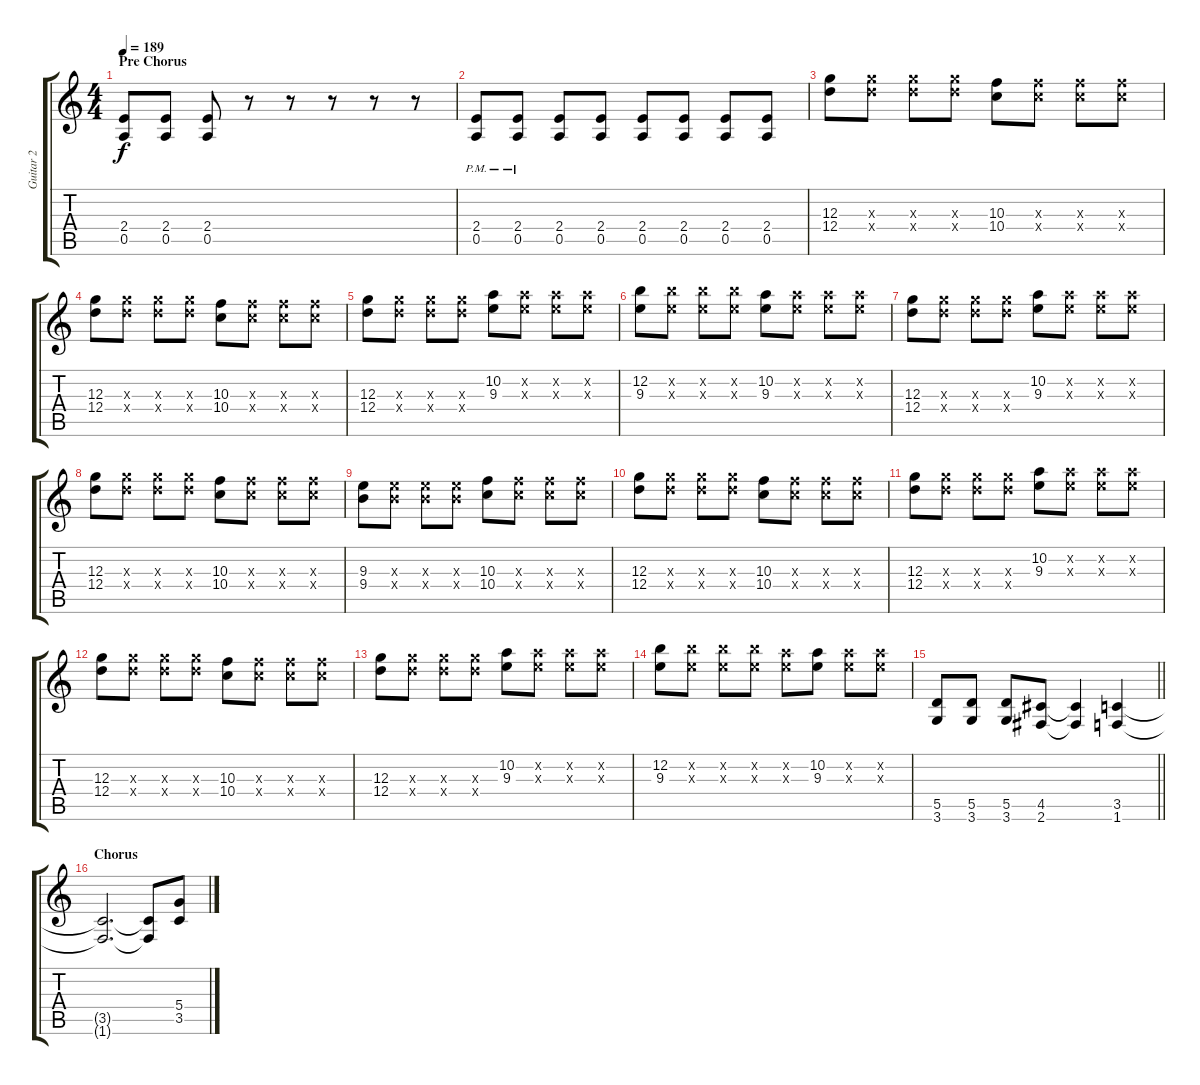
\track ("Guitar 2" "Guitar 2") {instrument overdrivenguitar}
\staff {score tabs}
\tuning (E4 B3 G3 D3 A2 E2) {hide}
\ts (4 4)
\section ("" "Pre Chorus")
\tempo 189
\clef g2
\ks c
(2.4 0.5).8{dy f instrument overdrivenguitar} (2.4 0.5).8 (2.4 0.5).8 r.8 r.8 r.8 r.8 r.8 |
(2.4{pm} 0.5{pm}).8 (2.4 0.5{pm}).8 (2.4 0.5).8 (2.4 0.5).8 (2.4 0.5).8 (2.4 0.5).8 (2.4 0.5).8 (2.4 0.5).8 |
(12.3 12.4).8 (12.3{x} 12.4{x}).8 (12.3{x} 12.4{x}).8 (12.3{x} 12.4{x}).8 (10.3 10.4).8 (10.3{x} 10.4{x}).8 (10.3{x} 10.4{x}).8 (10.3{x} 10.4{x}).8 |
(12.3 12.4).8 (12.3{x} 12.4{x}).8 (12.3{x} 12.4{x}).8 (12.3{x} 12.4{x}).8 (10.3 10.4).8 (10.3{x} 10.4{x}).8 (10.3{x} 10.4{x}).8 (10.3{x} 10.4{x}).8 |
(12.3 12.4).8 (12.3{x} 12.4{x}).8 (12.3{x} 12.4{x}).8 (12.3{x} 12.4{x}).8 (10.2 9.3).8 (10.2{x} 9.3{x}).8 (10.2{x} 9.3{x}).8 (10.2{x} 9.3{x}).8 |
(12.2 9.3).8 (12.2{x} 9.3{x}).8 (12.2{x} 9.3{x}).8 (12.2{x} 9.3{x}).8 (10.2 9.3).8 (10.2{x} 9.3{x}).8 (10.2{x} 9.3{x}).8 (10.2{x} 9.3{x}).8 |
(12.3 12.4).8 (12.3{x} 12.4{x}).8 (12.3{x} 12.4{x}).8 (12.3{x} 12.4{x}).8 (10.2 9.3).8 (10.2{x} 9.3{x}).8 (10.2{x} 9.3{x}).8 (10.2{x} 9.3{x}).8 |
(12.3 12.4).8 (12.3{x} 12.4{x}).8 (12.3{x} 12.4{x}).8 (12.3{x} 12.4{x}).8 (10.3 10.4).8 (10.3{x} 10.4{x}).8 (10.3{x} 10.4{x}).8 (10.3{x} 10.4{x}).8 |
(9.3 9.4).8 (9.3{x} 9.4{x}).8 (9.3{x} 9.4{x}).8 (9.3{x} 9.4{x}).8 (10.3 10.4).8 (10.3{x} 10.4{x}).8 (10.3{x} 10.4{x}).8 (10.3{x} 10.4{x}).8 |
(12.3 12.4).8 (12.3{x} 12.4{x}).8 (12.3{x} 12.4{x}).8 (12.3{x} 12.4{x}).8 (10.3 10.4).8 (10.3{x} 10.4{x}).8 (10.3{x} 10.4{x}).8 (10.3{x} 10.4{x}).8 |
(12.3 12.4).8 (12.3{x} 12.4{x}).8 (12.3{x} 12.4{x}).8 (12.3{x} 12.4{x}).8 (10.2 9.3).8 (10.2{x} 9.3{x}).8 (10.2{x} 9.3{x}).8 (10.2{x} 9.3{x}).8 |
(12.3 12.4).8 (12.3{x} 12.4{x}).8 (12.3{x} 12.4{x}).8 (12.3{x} 12.4{x}).8 (10.3 10.4).8 (10.3{x} 10.4{x}).8 (10.3{x} 10.4{x}).8 (10.3{x} 10.4{x}).8 |
(12.3 12.4).8 (12.3{x} 12.4{x}).8 (12.3{x} 12.4{x}).8 (12.3{x} 12.4{x}).8 (10.2 9.3).8 (10.2{x} 9.3{x}).8 (10.2{x} 9.3{x}).8 (10.2{x} 9.3{x}).8 |
(12.2 9.3).8 (12.2{x} 9.3{x}).8 (12.2{x} 9.3{x}).8 (12.2{x} 9.3{x}).8 (10.2{x} 9.3{x}).8 (10.2 9.3).8 (10.2{x} 9.3{x}).8 (10.2{x} 9.3{x}).8 |
\barLineRight lightlight
(5.5 3.6).8 (5.5 3.6).8 (5.5 3.6).8 (4.5 2.6).8 (4.5{t} 2.6{t}).4 (3.5 1.6).4 |
\section ("" "Chorus")
(3.5{t} 1.6{t}).2{d} (3.5{t} 1.6{t}).8 (5.4 3.5).8
